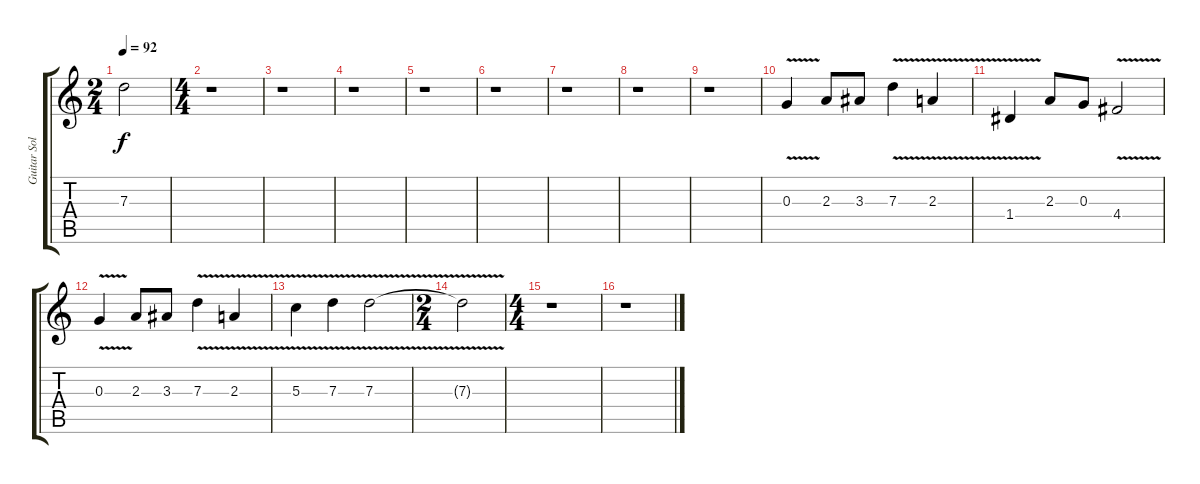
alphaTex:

\track ("Guitar Solo 1" "Guitar Sol") {instrument overdrivenguitar}
\staff {score tabs}
\tuning (E4 B3 G3 D3 A2 E2) {hide}
\ts (2 4)
\tempo 92
\clef g2
\ks c
7.3{t}.2{dy f} |
\ts (4 4)
r.1 |
r.1 |
r.1 |
r.1 |
r.1 |
r.1 |
r.1 |
r.1 |
0.3{v}.4 2.3.8 3.3.8 7.3{v}.4 2.3{v}.4 |
1.4{v}.4 2.3.8 0.3.8 4.4{v}.2 |
0.3{v}.4 2.3.8 3.3.8 7.3{v}.4 2.3{v}.4 |
5.3{v}.4 7.3{v}.4 7.3{v}.2 |
\ts (2 4)
7.3{t}.2 |
\ts (4 4)
r.1 |
r.1
